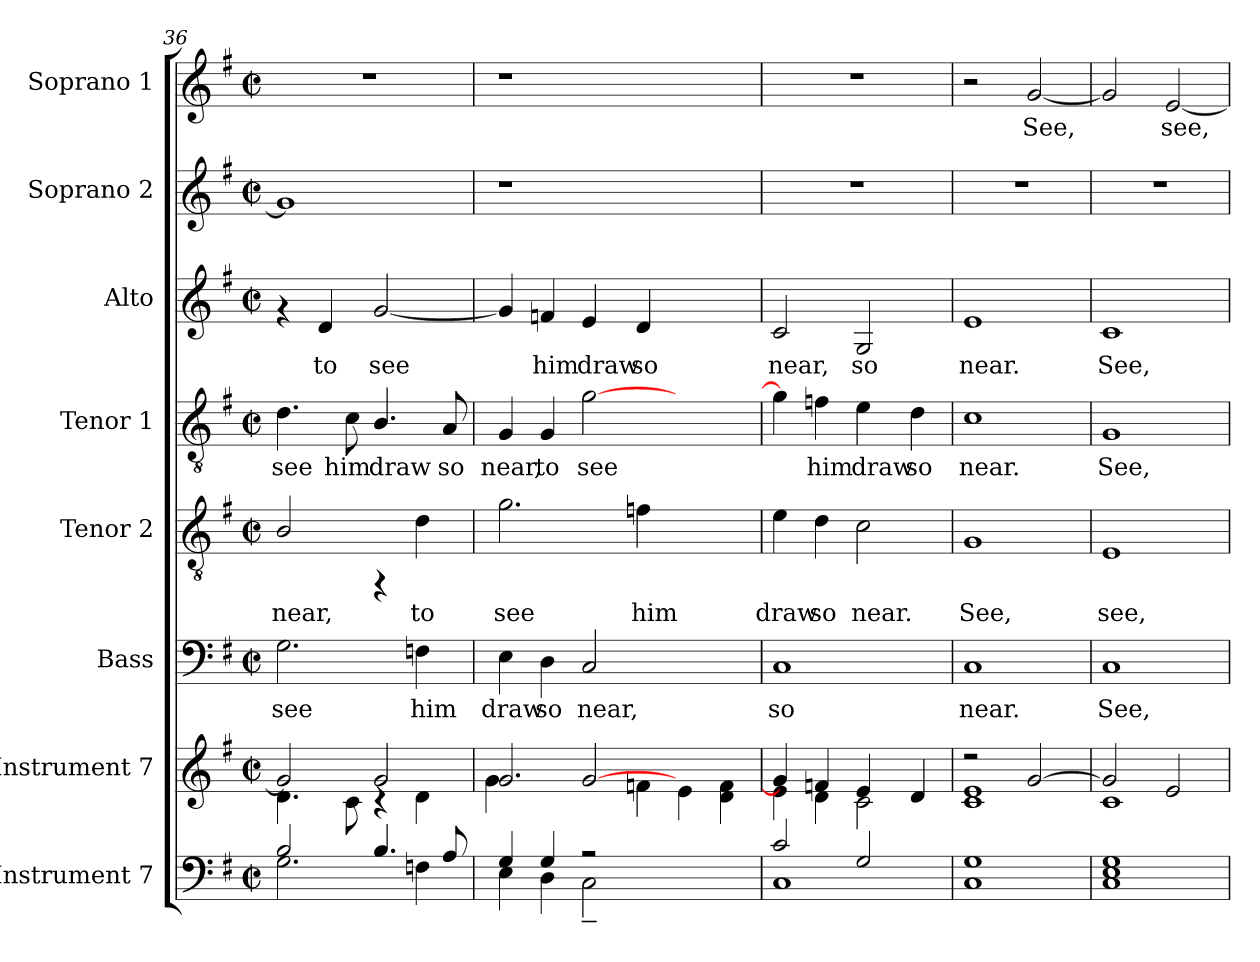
**kern	**kern	**kern	**text	**kern	**text	**kern	**text	**kern	**text	**kern	**text	**kern	**text
*part8	*part7	*part6	*part6	*part5	*part5	*part4	*part4	*part3	*part3	*part2	*part2	*part1	*part1
*staff8	*staff7	*staff6	*staff6	*staff5	*staff5	*staff4	*staff4	*staff3	*staff3	*staff2	*staff2	*staff1	*staff1
*I"Instrument 7	*I"Instrument 7	*I"Bass	*	*I"Tenor 2	*	*I"Tenor 1	*	*I"Alto	*	*I"Soprano 2	*	*I"Soprano 1	*
*clefF4	*clefG2	*clefF4	*	*clefGv2	*	*clefGv2	*	*clefG2	*	*clefG2	*	*clefG2	*
*k[f#]	*k[f#]	*k[f#]	*	*k[f#]	*	*k[f#]	*	*k[f#]	*	*k[f#]	*	*k[f#]	*
*G:	*G:	*G:	*	*G:	*	*G:	*	*G:	*	*G:	*	*G:	*
*M2/2	*M2/2	*M2/2	*	*M2/2	*	*M2/2	*	*M2/2	*	*M2/2	*	*M2/2	*
*met(c|)	*met(c|)	*met(c|)	*	*met(c|)	*	*met(c|)	*	*met(c|)	*	*met(c|)	*	*met(c|)	*
=36	=36	=36	=36	=36	=36	=36	=36	=36	=36	=36	=36	=36	=36
*^	*^	*	*	*	*	*	*	*	*	*	*	*	*
!	!	!	!	!	!LO:LY:b:cj	!	!LO:LY:b:cj	!	!LO:LY:b:cj	!	!	!	!LO:LY:b:cj	!	!
2B/	2.G\	2g/]	4.d\	2.G\	see	2B/	near,	4.d\	see	4rf	.	1g]	.	1r	.
!	!	!	!	!	!	!	!	!	!	!	!LO:LY:b:cj	!	!	!	!
.	.	.	.	.	.	.	.	.	.	4d/	to	.	.	.	.
!	!	!	!	!	!	!	!	!	!LO:LY:b:cj	!	!	!	!	!	!
.	.	.	8c\	.	.	.	.	8c\	him	.	.	.	.	.	.
!	!	!	!	!	!	!	!	!	!LO:LY:b:cj	!	!LO:LY:b:cj	!	!	!	!
4.B/	.	2g/	4rB	.	.	4rFF	.	4.B/	draw	[>2g/	see	.	.	.	.
!	!	!	!	!	!LO:LY:b:cj	!	!LO:LY:b:cj	!	!	!	!	!	!	!	!
.	4Fn\	.	4d\	4Fn\	him	4d\	to	.	.	.	.	.	.	.	.
!	!	!	!	!	!	!	!	!	!LO:LY:b:cj	!	!	!	!	!	!
8A/	.	.	.	.	.	.	.	8A/	so	.	.	.	.	.	.
!!LO:PB:g=z
=37	=37	=37	=37	=37	=37	=37	=37	=37	=37	=37	=37	=37	=37	=37	=37
*	*	*	*^	*	*	*	*	*	*	*	*	*	*	*	*
!	!	!	!	!	!	!LO:LY:b:cj	!	!LO:LY:b:cj	!	!LO:LY:b:cj	!	!LO:LY:b:cj	!	!	!	!
4G/	4E\	2.g/	4g\	2ryy	4E\	draw	2.g\	see	4G/	near,	4g/]	.	1r	.	1r	.
!	!	!	!	!	!	!LO:LY:b:cj	!	!	!	!LO:LY:b:cj	!	!LO:LY:b:cj	!	!	!	!
4G/	4D\	.	1ryy	.	4D\	so	.	.	4G/	to	4fn/	him	.	.	.	.
!	!	!	!	!	!	!LO:LY:b:cj	!	!	!	!LO:LY:b:cj	!	!LO:LY:b:cj	!	!	!	!
2r	2C~>\	.	.	[>2g/	2C/	near,	.	.	[>2g\	see	4e/	draw	.	.	.	.
!	!	!	!	!	!	!	!	!LO:LY:b:cj	!	!	!	!LO:LY:b:cj	!	!	!	!
.	.	4fn\	.	.	.	.	4fn\	him	.	.	4d/	so	.	.	.	.
2ryy	2ryy	4e\	.	2ryy	2ryy	.	2ryy	.	2ryy	.	2ryy	.	2ryy	.	2ryy	.
.	.	4d\ 4f\	4ryy	.	.	.	.	.	.	.	.	.	.	.	.	.
*	*	*	*v	*v	*	*	*	*	*	*	*	*	*	*	*	*
=38	=38	=38	=38	=38	=38	=38	=38	=38	=38	=38	=38	=38	=38	=38	=38
!	!	!	!	!	!LO:LY:b:cj	!	!LO:LY:b:cj	!	!LO:LY:b:cj	!	!LO:LY:b:cj	!	!	!	!
2c/	1C	4e\	4g/]	1C	so	4e\	draw	4g\]	.	2c/	near,	1r	.	1r	.
!	!	!	!	!	!	!	!LO:LY:b:cj	!	!LO:LY:b:cj	!	!	!	!	!	!
.	.	4d\	4fn/	.	.	4d\	so	4fn\	him	.	.	.	.	.	.
!	!	!	!	!	!	!	!LO:LY:b:cj	!	!LO:LY:b:cj	!	!LO:LY:b:cj	!	!	!	!
2G/	.	4e/	2c\	.	.	2c\	near.	4e\	draw	2G/	so	.	.	.	.
!	!	!	!	!	!	!	!	!	!LO:LY:b:cj	!	!	!	!	!	!
.	.	4d/	.	.	.	.	.	4d\	so	.	.	.	.	.	.
*v	*v	*	*	*	*	*	*	*	*	*	*	*	*	*	*
=39	=39	=39	=39	=39	=39	=39	=39	=39	=39	=39	=39	=39	=39	=39
!	!	!	!	!LO:LY:b:cj	!	!LO:LY:b:cj	!	!LO:LY:b:cj	!	!LO:LY:b:cj	!	!	!	!
1C 1G	2r	1e 1c	1C	near.	1G	See,	1c	near.	1e	near.	1r	.	2r	.
!	!	!	!	!	!	!	!	!	!	!	!	!	!	!LO:LY:b:cj
.	[>2g/	.	.	.	.	.	.	.	.	.	.	.	[<2g/	See,
=40	=40	=40	=40	=40	=40	=40	=40	=40	=40	=40	=40	=40	=40	=40
!	!	!	!	!LO:LY:b:cj	!	!LO:LY:b:cj	!	!LO:LY:b:cj	!	!LO:LY:b:cj	!	!	!	!LO:LY:b:cj
1G 1C 1E	2g/]	1c	1C	See,	1E	see,	1G	See,	1c	See,	1r	.	2g/]	.
!	!	!	!	!	!	!	!	!	!	!	!	!	!	!LO:LY:b:cj
.	2e/	.	.	.	.	.	.	.	.	.	.	.	[<2e/	see,
*	*v	*v	*	*	*	*	*	*	*	*	*	*	*	*
=	=	=	=	=	=	=	=	=	=	=	=	=	=
*-	*-	*-	*-	*-	*-	*-	*-	*-	*-	*-	*-	*-	*-
